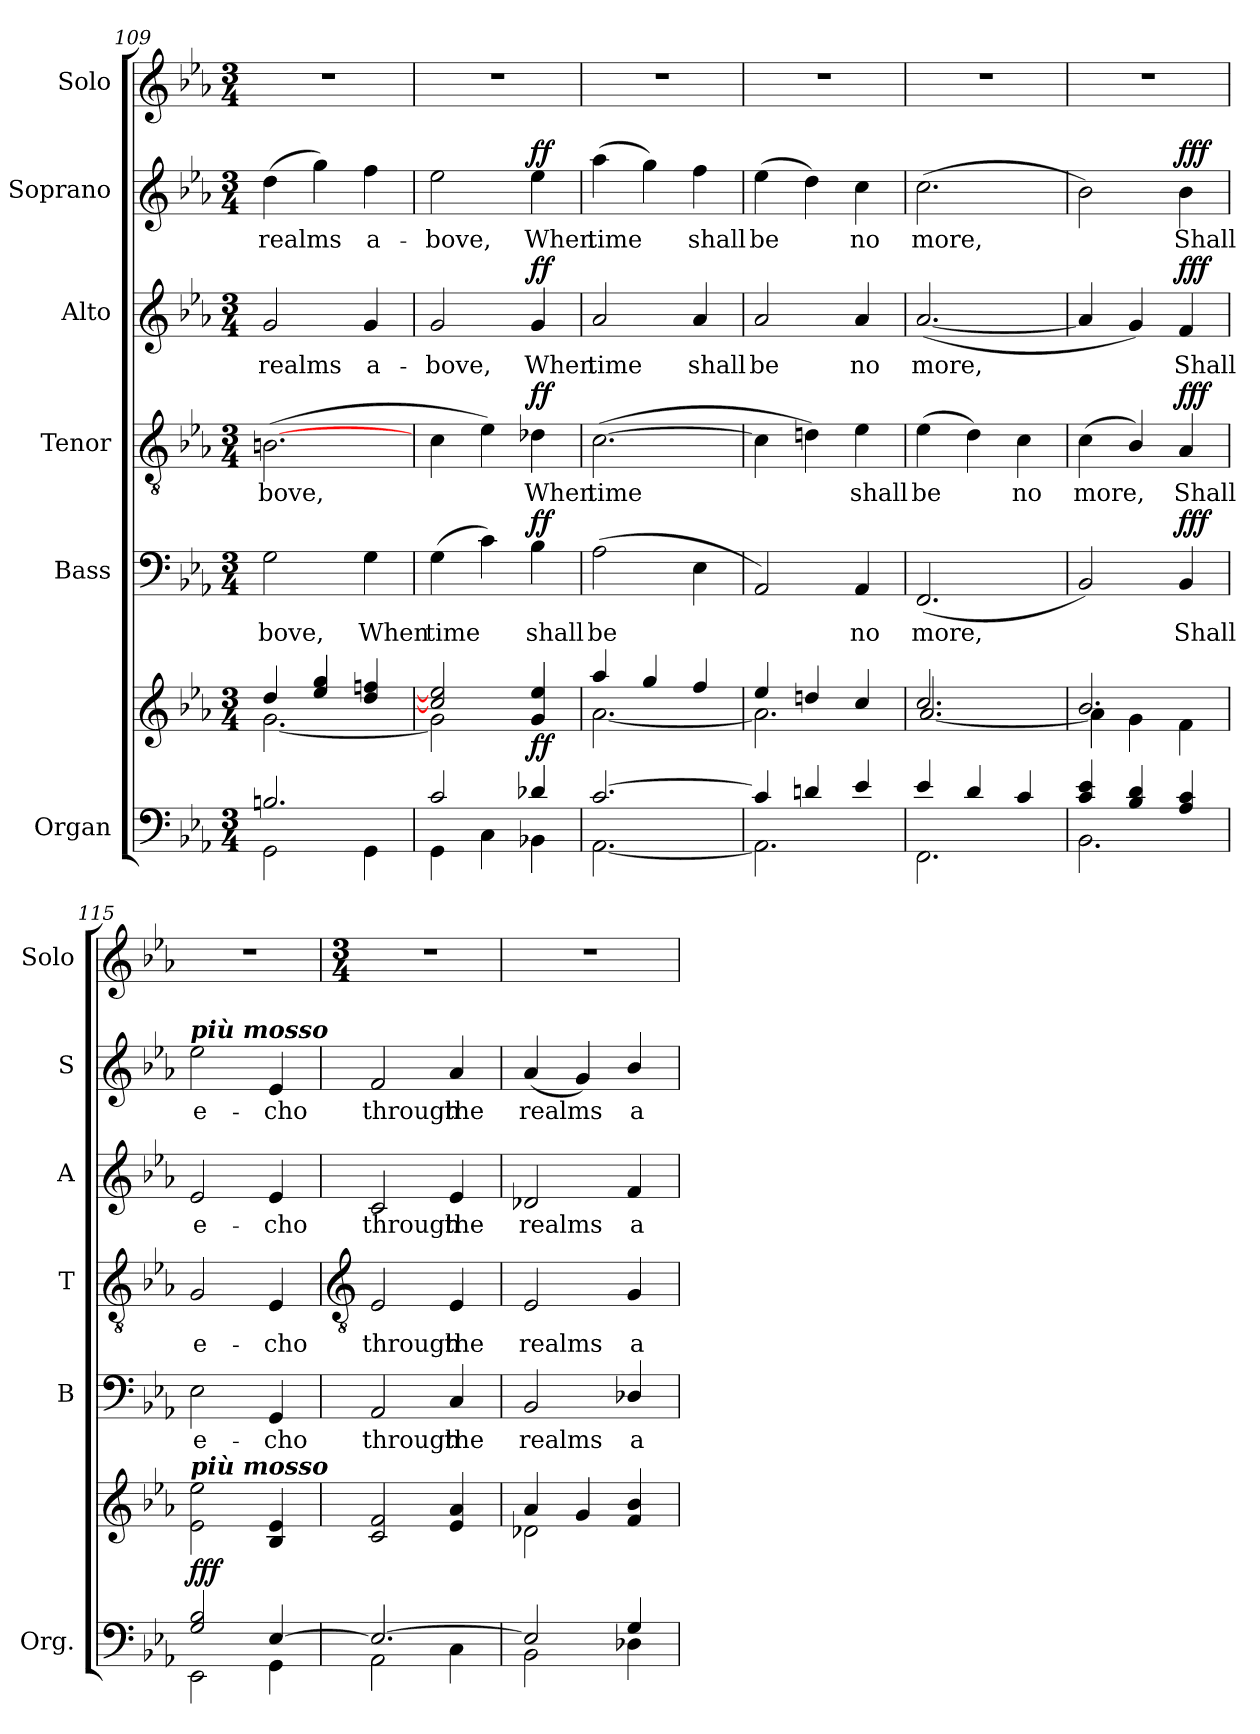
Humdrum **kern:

**kern	**kern	**dynam	**kern	**text	**dynam	**kern	**text	**dynam	**kern	**text	**dynam	**kern	**text	**dynam	**kern
*part6	*part6	*part6	*part5	*part5	*part5	*part4	*part4	*part4	*part3	*part3	*part3	*part2	*part2	*part2	*part1
*staff7	*staff6	*staff6/7	*staff5	*staff5	*staff5	*staff4	*staff4	*staff4	*staff3	*staff3	*staff3	*staff2	*staff2	*staff2	*staff1
*I"Organ	*	*	*I"Bass	*	*	*I"Tenor	*	*	*I"Alto	*	*	*I"Soprano	*	*	*I"Solo
*I'Org.	*	*	*I'B	*	*	*I'T	*	*	*I'A	*	*	*I'S	*	*	*I'Solo
!!LO:LB:g=z
*clefF4	*clefG2	*	*clefF4	*	*	*clefGv2	*	*	*clefG2	*	*	*clefG2	*	*	*clefG2
*k[b-e-a-]	*k[b-e-a-]	*	*k[b-e-a-]	*	*	*k[b-e-a-]	*	*	*k[b-e-a-]	*	*	*k[b-e-a-]	*	*	*k[b-e-a-]
*E-:	*E-:	*	*E-:	*	*	*E-:	*	*	*E-:	*	*	*E-:	*	*	*E-:
*M3/4	*M3/4	*	*M3/4	*	*	*M3/4	*	*	*M3/4	*	*	*M3/4	*	*	*M3/4
=109	=109	=109	=109	=109	=109	=109	=109	=109	=109	=109	=109	=109	=109	=109	=109
*^	*^	*	*	*	*	*	*	*	*	*	*	*	*	*	*
!	!	!	!	!	!	!LO:LY:b	!	!	!LO:LY:b	!	!	!LO:LY:b	!	!	!LO:LY:b	!	!
2.Bn/	2GG\	4dd/	[2.g\	.	2G	-bove,	.	(>[2.Bn	-bove,	.	2g	realms	.	(>4dd	realms	.	2.r
.	.	4ee-/ 4gg/	.	.	.	.	.	.	.	.	.	.	.	4gg)	.	.	.
!	!	!	!	!	!	!LO:LY:b	!	!	!	!	!	!LO:LY:b	!	!	!LO:LY:b	!	!
.	4GG\	4dd/ 4ffn/	.	.	4G	When	.	.	.	.	4g	a-	.	4ff	a-	.	.
=110	=110	=110	=110	=110	=110	=110	=110	=110	=110	=110	=110	=110	=110	=110	=110	=110	=110
!	!	!	!	!	!	!LO:LY:b	!	!	!	!	!	!LO:LY:b	!	!	!LO:LY:b	!	!
2c/	4GG\	2cc/] 2ee-/]	2g\]	.	(>4G	time	.	4c	.	.	2g	-bove,	.	2ee-	-bove,	.	2.r
.	4C\	.	.	.	4c)	.	.	4e-)	.	.	.	.	.	.	.	.	.
!	!	!	!	!LO:DY:b	!	!LO:LY:b	!LO:DY:b	!	!LO:LY:b	!LO:DY:b	!	!LO:LY:b	!LO:DY:b	!	!LO:LY:b	!LO:DY:b	!
4d-X/	4BB-X\	4g/ 4ee-/	4ryy	ff	4B-	shall	ff	4d-X	When	ff	4g	When	ff	4ee-	When	ff	.
=111	=111	=111	=111	=111	=111	=111	=111	=111	=111	=111	=111	=111	=111	=111	=111	=111	=111
!	!	!	!	!	!	!LO:LY:b	!	!	!LO:LY:b	!	!	!LO:LY:b	!	!	!LO:LY:b	!	!
[2.c/	[2.AA-\	4aa-/	[2.a-\	.	(>2A-	be	.	(>[2.c	time	.	2a-	time	.	(>4aa-	time	.	2.r
.	.	4gg/	.	.	.	.	.	.	.	.	.	.	.	4gg)	.	.	.
!	!	!	!	!	!	!	!	!	!	!	!	!LO:LY:b	!	!	!LO:LY:b	!	!
.	.	4ff/	.	.	4E-	.	.	.	.	.	4a-	shall	.	4ff	shall	.	.
=112	=112	=112	=112	=112	=112	=112	=112	=112	=112	=112	=112	=112	=112	=112	=112	=112	=112
!	!	!	!	!	!	!	!	!	!	!	!	!LO:LY:b	!	!	!LO:LY:b	!	!
4c/]	2.AA-\]	4ee-/	2.a-\]	.	2AA-)	.	.	4c]	.	.	2a-	be	.	(>4ee-	be	.	2.r
4dn/	.	4ddn/	.	.	.	.	.	4dn)	.	.	.	.	.	4dd)	.	.	.
!	!	!	!	!	!	!LO:LY:b	!	!	!LO:LY:b	!	!	!LO:LY:b	!	!	!LO:LY:b	!	!
4e-/	.	4cc/	.	.	4AA-	no	.	4e-	shall	.	4a-	no	.	4cc	no	.	.
=113	=113	=113	=113	=113	=113	=113	=113	=113	=113	=113	=113	=113	=113	=113	=113	=113	=113
!	!	!	!	!	!	!LO:LY:b	!	!	!LO:LY:b	!	!	!LO:LY:b	!	!	!LO:LY:b	!	!
4e-/	2.FF\	2.cc/	[2.a-/	.	(<2.FF	more,	.	(>4e-	be	.	(<[2.a-	more,	.	(>2.cc	more,	.	2.r
4d/	.	.	.	.	.	.	.	4d)	.	.	.	.	.	.	.	.	.
!	!	!	!	!	!	!	!	!	!LO:LY:b	!	!	!	!	!	!	!	!
4c/	.	.	.	.	.	.	.	4c	no	.	.	.	.	.	.	.	.
=114	=114	=114	=114	=114	=114	=114	=114	=114	=114	=114	=114	=114	=114	=114	=114	=114	=114
!	!	!	!	!	!	!	!	!	!LO:LY:b	!	!	!	!	!	!	!	!
4c/ 4e-/	2.BB-\	2.b-/	4a-\]	.	2BB-)	.	.	(<4c	more,	.	4a-]	.	.	2b-)	.	.	2.r
4B-/ 4d/	.	.	4g\	.	.	.	.	4B-/)	.	.	4g)	.	.	.	.	.	.
!	!	!	!	!	!	!LO:LY:b	!LO:DY:b	!	!LO:LY:b	!LO:DY:b	!	!LO:LY:b	!LO:DY:b	!	!LO:LY:b	!LO:DY:b	!
4A-/ 4c/	.	.	4f\	.	4BB-	Shall	fff	4A-	Shall	fff	4f	Shall	fff	4b-	Shall	fff	.
=115	=115	=115	=115	=115	=115	=115	=115	=115	=115	=115	=115	=115	=115	=115	=115	=115	=115
!	!	!	!	!	!	!	!	!	!	!	!	!	!	!LO:TX:a:Bi:t=più mosso	!	!	!
!	!	!LO:TX:a:Bi:t=più mosso	!	!	!	!	!	!	!	!	!	!	!	!	!	!	!
!	!	!	!	!LO:DY:a=2	!	!LO:LY:b	!	!	!LO:LY:b	!	!	!LO:LY:b	!	!	!LO:LY:b	!	!
2G/ 2B-/	2EE-\	2e-\ 2ee-\	2.ryy	fff	2E-	e-	.	2G	e-	.	2e-	e-	.	2ee-	e-	.	2.r
!	!	!	!	!	!	!LO:LY:b	!	!	!LO:LY:b	!	!	!LO:LY:b	!	!	!LO:LY:b	!	!
[4E-/	4GG\	4B-/ 4e-/	.	.	4GG	-cho	.	4E-	-cho	.	4e-	-cho	.	4e-	-cho	.	.
!!LO:LB:g=z
=116	=116	=116	=116	=116	=116	=116	=116	=116	=116	=116	=116	=116	=116	=116	=116	=116	=116
*	*	*	*	*	*	*	*	*clefGv2	*	*	*	*	*	*	*	*	*
*	*	*	*	*	*	*	*	*	*	*	*	*	*	*	*	*	*M3/4
!	!	!	!	!	!	!LO:LY:b	!	!	!LO:LY:b	!	!	!LO:LY:b	!	!	!LO:LY:b	!	!
2.E-/_	2AA-\	2c/ 2f/	2.ryy	.	2AA-	through	.	2E-	through	.	2c	through	.	2f	through	.	2.r
!	!	!	!	!	!	!LO:LY:b	!	!	!LO:LY:b	!	!	!LO:LY:b	!	!	!LO:LY:b	!	!
.	4C\	4e-/ 4a-/	.	.	4C	the	.	4E-	the	.	4e-	the	.	4a-	the	.	.
=117	=117	=117	=117	=117	=117	=117	=117	=117	=117	=117	=117	=117	=117	=117	=117	=117	=117
!	!	!	!	!	!	!LO:LY:b	!	!	!LO:LY:b	!	!	!LO:LY:b	!	!	!LO:LY:b	!	!
2E-/]	2BB-\	4a-/	2d-X\	.	2BB-	realms	.	2E-	realms	.	2d-X	realms	.	(<4a-	realms	.	2.r
.	.	4g/	.	.	.	.	.	.	.	.	.	.	.	4g)	.	.	.
!	!	!	!	!	!	!LO:LY:b	!	!	!LO:LY:b	!	!	!LO:LY:b	!	!	!LO:LY:b	!	!
4G/	4D-X\	4f/ 4b-/	4ryy	.	4D-X/	a-	.	4G	a-	.	4f	a-	.	4b-/	a-	.	.
*v	*v	*	*	*	*	*	*	*	*	*	*	*	*	*	*	*	*
*	*v	*v	*	*	*	*	*	*	*	*	*	*	*	*	*	*
=	=	=	=	=	=	=	=	=	=	=	=	=	=	=	=
*-	*-	*-	*-	*-	*-	*-	*-	*-	*-	*-	*-	*-	*-	*-	*-
